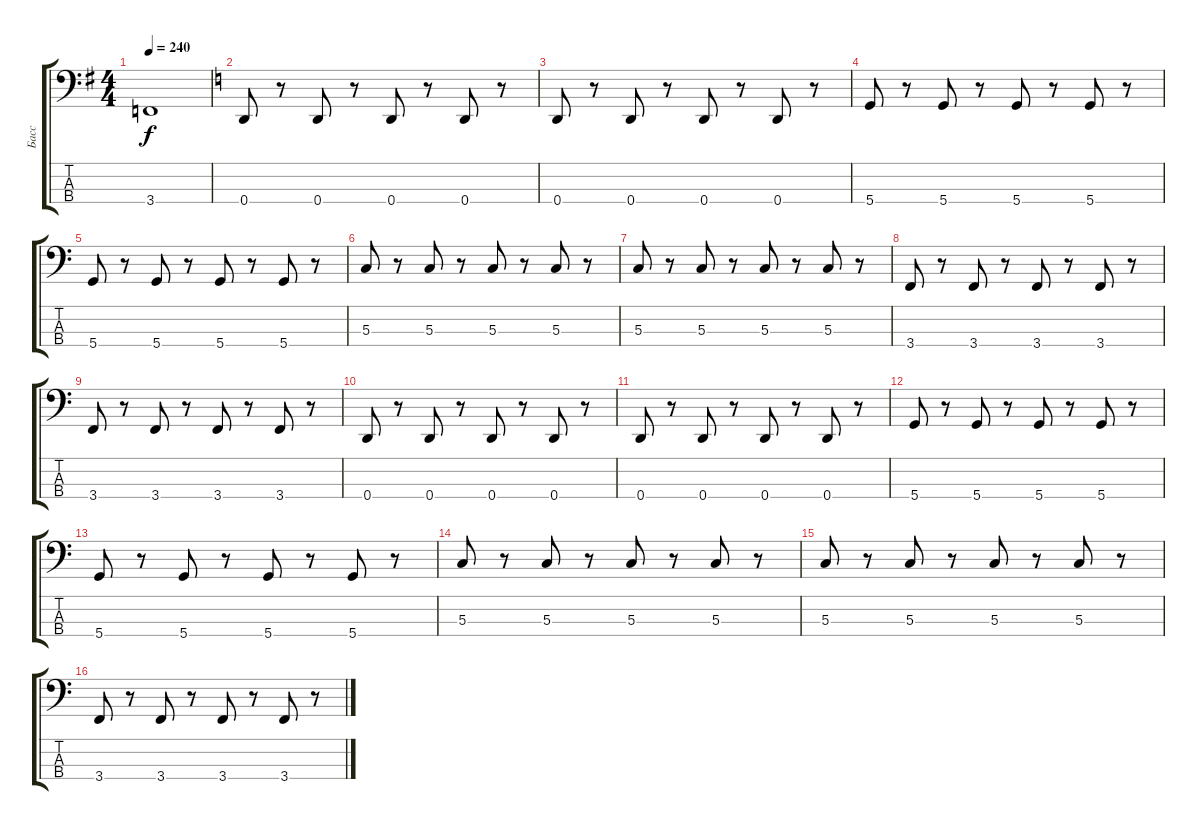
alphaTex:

\track ("Басс" "Басс") {instrument electricbassfinger}
\staff {score tabs}
\tuning (F2 C2 G1 D1) {hide}
\ts (4 4)
\tempo 240
\clef f4
\ks eminor
3.4{t}.1{dy f} |
\ks c
0.4.8 r.8 0.4.8 r.8 0.4.8 r.8 0.4.8 r.8 |
0.4.8 r.8 0.4.8 r.8 0.4.8 r.8 0.4.8 r.8 |
5.4.8 r.8 5.4.8 r.8 5.4.8 r.8 5.4.8 r.8 |
5.4.8 r.8 5.4.8 r.8 5.4.8 r.8 5.4.8 r.8 |
5.3.8 r.8 5.3.8 r.8 5.3.8 r.8 5.3.8 r.8 |
5.3.8 r.8 5.3.8 r.8 5.3.8 r.8 5.3.8 r.8 |
3.4.8 r.8 3.4.8 r.8 3.4.8 r.8 3.4.8 r.8 |
3.4.8 r.8 3.4.8 r.8 3.4.8 r.8 3.4.8 r.8 |
0.4.8 r.8 0.4.8 r.8 0.4.8 r.8 0.4.8 r.8 |
0.4.8 r.8 0.4.8 r.8 0.4.8 r.8 0.4.8 r.8 |
5.4.8 r.8 5.4.8 r.8 5.4.8 r.8 5.4.8 r.8 |
5.4.8 r.8 5.4.8 r.8 5.4.8 r.8 5.4.8 r.8 |
5.3.8 r.8 5.3.8 r.8 5.3.8 r.8 5.3.8 r.8 |
5.3.8 r.8 5.3.8 r.8 5.3.8 r.8 5.3.8 r.8 |
3.4.8 r.8 3.4.8 r.8 3.4.8 r.8 3.4.8 r.8
